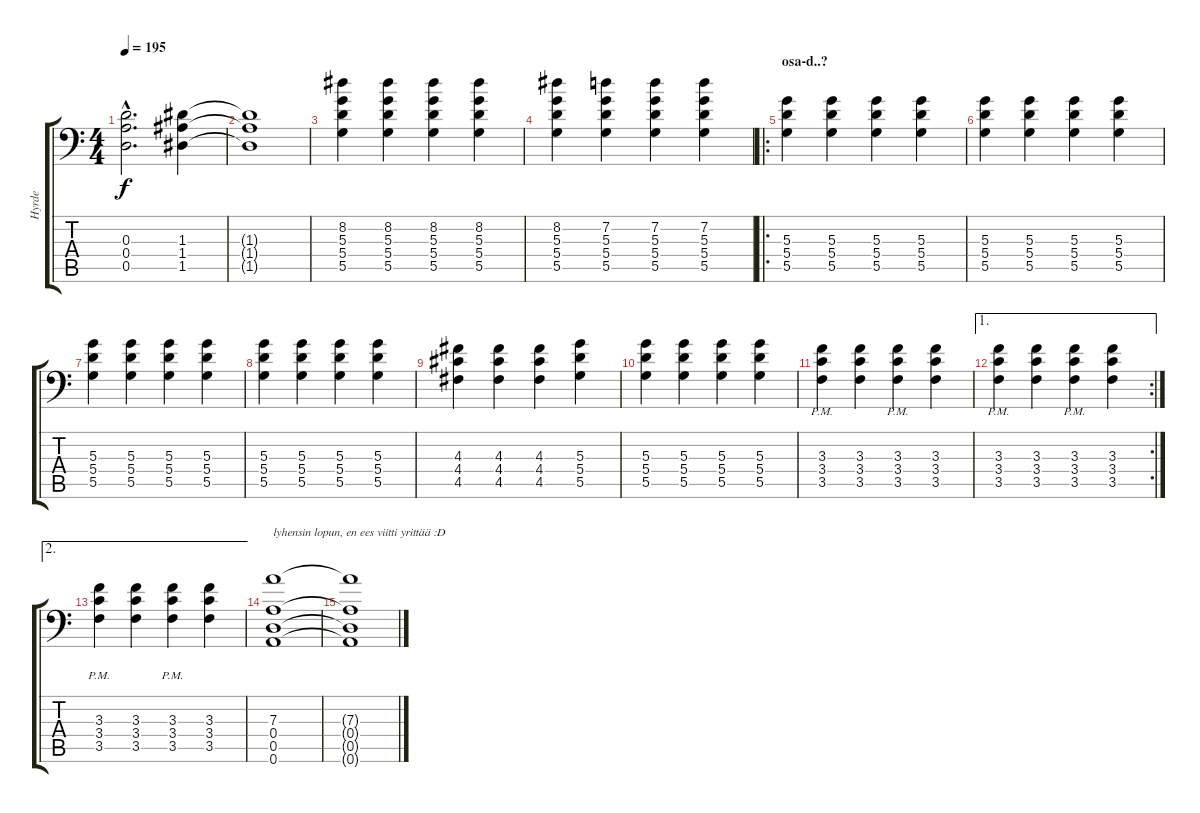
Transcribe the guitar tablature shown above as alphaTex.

\track ("Hyrde" "Hyrde") {instrument distortionguitar}
\staff {score tabs}
\tuning (B3 G3 D3 A2 D2 A1) {hide}
\ts (4 4)
\tempo 195
\clef f4
\ks c
(0.3{hac} 0.4{hac} 0.5{hac}).2{d dy f} (1.3 1.4 1.5).4 |
(1.3{t} 1.4{t} 1.5{t}).1 |
(8.2 5.3 5.4 5.5).4 (8.2 5.3 5.4 5.5).4 (8.2 5.3 5.4 5.5).4 (8.2 5.3 5.4 5.5).4 |
(8.2 5.3 5.4 5.5).4 (7.2 5.3 5.4 5.5).4 (7.2 5.3 5.4 5.5).4 (7.2 5.3 5.4 5.5).4 |
\ro
\section ("" "osa-d..?")
(5.3 5.4 5.5).4 (5.3 5.4 5.5).4 (5.3 5.4 5.5).4 (5.3 5.4 5.5).4 |
(5.3 5.4 5.5).4 (5.3 5.4 5.5).4 (5.3 5.4 5.5).4 (5.3 5.4 5.5).4 |
(5.3 5.4 5.5).4 (5.3 5.4 5.5).4 (5.3 5.4 5.5).4 (5.3 5.4 5.5).4 |
(5.3 5.4 5.5).4 (5.3 5.4 5.5).4 (5.3 5.4 5.5).4 (5.3 5.4 5.5).4 |
(4.3 4.4 4.5).4 (4.3 4.4 4.5).4 (4.3 4.4 4.5).4 (5.3 5.4 5.5).4 |
(5.3 5.4 5.5).4 (5.3 5.4 5.5).4 (5.3 5.4 5.5).4 (5.3 5.4 5.5).4 |
(3.3{pm} 3.4{pm} 3.5{pm}).4 (3.3 3.4 3.5).4 (3.3{pm} 3.4{pm} 3.5{pm}).4 (3.3 3.4 3.5).4 |
\ae 1
\rc 2
(3.3{pm} 3.4{pm} 3.5{pm}).4 (3.3 3.4 3.5).4 (3.3{pm} 3.4{pm} 3.5{pm}).4 (3.3 3.4 3.5).4 |
\ae 2
(3.3{pm} 3.4{pm} 3.5{pm}).4 (3.3 3.4 3.5).4 (3.3{pm} 3.4{pm} 3.5{pm}).4 (3.3 3.4 3.5).4 |
(7.3 0.4 0.5 0.6).1{txt "lyhensin lopun, en ees viitti yrittää :D"} |
(7.3{t} 0.4{t} 0.5{t} 0.6{t}).1
